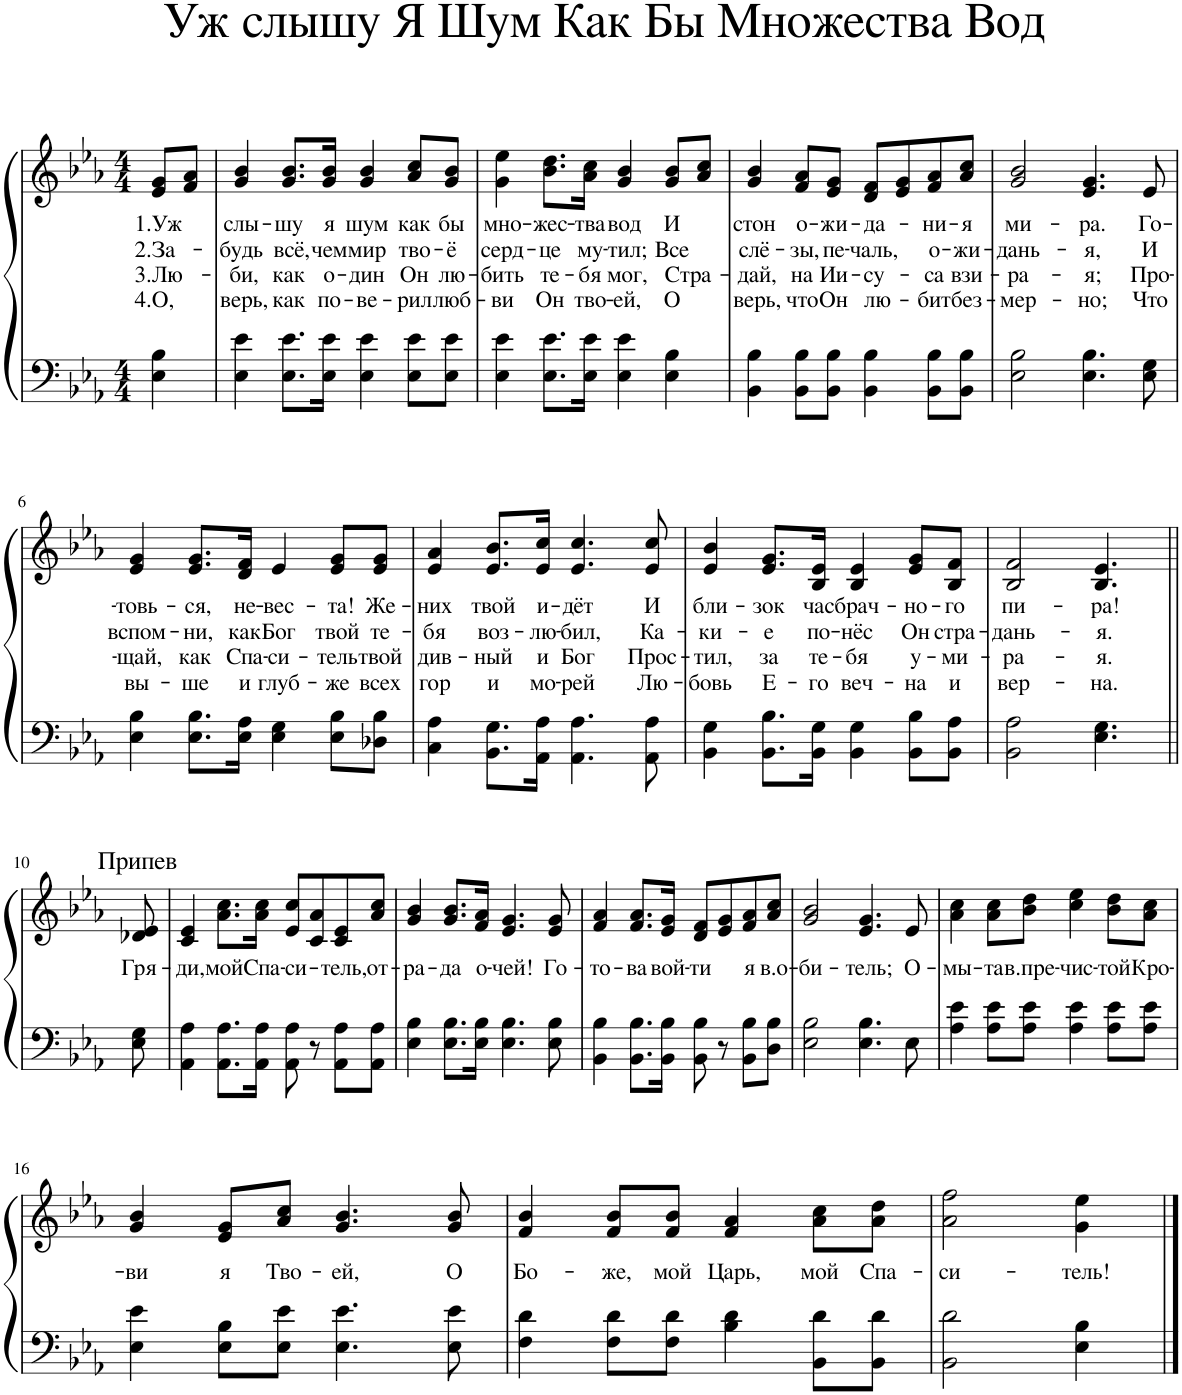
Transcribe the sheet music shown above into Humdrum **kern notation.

**kern	**kern	**text	**text	**text	**text
*part1	*part1	*part1	*part1	*part1	*part1
*staff2	*staff1	*staff1	*staff1	*staff1	*staff1
*I"Piano	*	*	*	*	*
*I'Pno.	*	*	*	*	*
*clefF4	*clefG2	*	*	*	*
*k[b-e-a-]	*k[b-e-a-]	*	*	*	*
*M4/4	*M4/4	*	*	*	*
=1	=1	=1	=1	=1	=1
!	!	!LO:LY:b	!LO:LY:b	!LO:LY:b	!LO:LY:b
4E-\ 4B-\	8e-/ 8g/L	1.Уж	2.За-	3.Лю-	4.О,
.	8f/ 8a-/J	.	.	.	.
=2	=2	=2	=2	=2	=2
!	!	!LO:LY:b	!LO:LY:b	!LO:LY:b	!LO:LY:b
4E-\ 4e-\	4g/ 4b-/	слы-	-будь	-би,	верь,
!	!	!LO:LY:b	!LO:LY:b	!LO:LY:b	!LO:LY:b
8.E-\ 8.e-\L	8.g/ 8.b-/L	-шу	всё,	как	как
!	!	!LO:LY:b	!LO:LY:b	!LO:LY:b	!LO:LY:b
16E-\ 16e-\Jk	16g/ 16b-/Jk	я	чем	о-	по-
!	!	!LO:LY:b	!LO:LY:b	!LO:LY:b	!LO:LY:b
4E-\ 4e-\	4g/ 4b-/	шум	мир	-дин	-ве-
!	!	!LO:LY:b	!LO:LY:b	!LO:LY:b	!LO:LY:b
8E-\ 8e-\L	8a-/ 8cc/L	как	тво-	Он	-рил
!	!	!LO:LY:b	!LO:LY:b	!LO:LY:b	!LO:LY:b
8E-\ 8e-\J	8g/ 8b-/J	бы	-ё	лю-	люб-
=3	=3	=3	=3	=3	=3
!	!	!LO:LY:b	!LO:LY:b	!LO:LY:b	!LO:LY:b
4E-\ 4e-\	4g\ 4ee-\	мно-	серд-	-бить	-ви
!	!	!LO:LY:b	!LO:LY:b	!LO:LY:b	!LO:LY:b
8.E-\ 8.e-\L	8.b-\ 8.dd\L	-жес-	-це	те-	Он
!	!	!LO:LY:b	!LO:LY:b	!LO:LY:b	!LO:LY:b
16E-\ 16e-\Jk	16a-\ 16cc\Jk	-тва	му-	-бя	тво-
!	!	!LO:LY:b	!LO:LY:b	!LO:LY:b	!LO:LY:b
4E-\ 4e-\	4g/ 4b-/	вод	-тил;	мог,	-ей,
!	!	!LO:LY:b	!LO:LY:b	!LO:LY:b	!LO:LY:b
4E-\ 4B-\	8g/ 8b-/L	И	Все	Стра-	О
.	8a-/ 8cc/J	.	.	.	.
=4	=4	=4	=4	=4	=4
!	!	!LO:LY:b	!LO:LY:b	!LO:LY:b	!LO:LY:b
4BB-\ 4B-\	4g/ 4b-/	стон	слё-	-дай,	верь,
!	!	!LO:LY:b	!LO:LY:b	!LO:LY:b	!LO:LY:b
8BB-\ 8B-\L	8f/ 8a-/L	о-	-зы,	на	что
!	!	!LO:LY:b	!LO:LY:b	!LO:LY:b	!LO:LY:b
8BB-\ 8B-\J	8e-/ 8g/J	-жи-	пе-	Ии-	Он
!	!	!LO:LY:b	!LO:LY:b	!LO:LY:b	!LO:LY:b
4BB-\ 4B-\	8d/ 8f/L	-да-	-чаль,	-су-	лю-
.	8e-/ 8g/	.	.	.	.
!	!	!LO:LY:b	!LO:LY:b	!LO:LY:b	!LO:LY:b
8BB-\ 8B-\L	8f/ 8a-/	-ни-	о-	-са	-бит
!	!	!LO:LY:b	!LO:LY:b	!LO:LY:b	!LO:LY:b
8BB-\ 8B-\J	8a-/ 8cc/J	-я	-жи-	взи-	без-
=5	=5	=5	=5	=5	=5
!	!	!LO:LY:b	!LO:LY:b	!LO:LY:b	!LO:LY:b
2E-\ 2B-\	2g/ 2b-/	ми-	-дань-	-ра-	-мер-
!	!	!LO:LY:b	!LO:LY:b	!LO:LY:b	!LO:LY:b
4.E-\ 4.B-\	4.e-/ 4.g/	-ра.	-я,	-я;	-но;
!	!	!LO:LY:b	!LO:LY:b	!LO:LY:b	!LO:LY:b
8E-\ 8G\	8e-/	Го-	И	Про-	Что
!!LO:LB:g=z
=6	=6	=6	=6	=6	=6
!	!	!LO:LY:b	!LO:LY:b	!LO:LY:b	!LO:LY:b
4E-\ 4B-\	4e-/ 4g/	-товь-	вспом-	-щай,	вы-
!	!	!LO:LY:b	!LO:LY:b	!LO:LY:b	!LO:LY:b
8.E-\ 8.B-\L	8.e-/ 8.g/L	-ся,	-ни,	как	-ше
!	!	!LO:LY:b	!LO:LY:b	!LO:LY:b	!LO:LY:b
16E-\ 16A-\Jk	16d/ 16f/Jk	не-	как	Спа-	и
!	!	!LO:LY:b	!LO:LY:b	!LO:LY:b	!LO:LY:b
4E-\ 4G\	4e-/	-вес-	Бог	-си-	глуб-
!	!	!LO:LY:b	!LO:LY:b	!LO:LY:b	!LO:LY:b
8E-\ 8B-\L	8e-/ 8g/L	-та!	твой	-тель	-же
!	!	!LO:LY:b	!LO:LY:b	!LO:LY:b	!LO:LY:b
8D-X\ 8B-\J	8e-/ 8g/J	Же-	те-	твой	всех
=7	=7	=7	=7	=7	=7
!	!	!LO:LY:b	!LO:LY:b	!LO:LY:b	!LO:LY:b
4C\ 4A-\	4e-/ 4a-/	-них	-бя	див-	гор
!	!	!LO:LY:b	!LO:LY:b	!LO:LY:b	!LO:LY:b
8.BB-\ 8.G\L	8.e-/ 8.b-/L	твой	воз-	-ный	и
!	!	!LO:LY:b	!LO:LY:b	!LO:LY:b	!LO:LY:b
16AA-\ 16A-\Jk	16e-/ 16cc/Jk	и-	-лю-	и	мо-
!	!	!LO:LY:b	!LO:LY:b	!LO:LY:b	!LO:LY:b
4.AA-\ 4.A-\	4.e-/ 4.cc/	-дёт	-бил,	Бог	-рей
!	!	!LO:LY:b	!LO:LY:b	!LO:LY:b	!LO:LY:b
8AA-\ 8A-\	8e-/ 8cc/	И	Ка-	Прос-	Лю-
=8	=8	=8	=8	=8	=8
!	!	!LO:LY:b	!LO:LY:b	!LO:LY:b	!LO:LY:b
4BB-\ 4G\	4e-/ 4b-/	бли-	-ки-	-тил,	-бовь
!	!	!LO:LY:b	!LO:LY:b	!LO:LY:b	!LO:LY:b
8.BB-\ 8.B-\L	8.e-/ 8.g/L	-зок	-е	за	Е-
!	!	!LO:LY:b	!LO:LY:b	!LO:LY:b	!LO:LY:b
16BB-\ 16G\Jk	16B-/ 16e-/Jk	час	по-	те-	-го
!	!	!LO:LY:b	!LO:LY:b	!LO:LY:b	!LO:LY:b
4BB-\ 4G\	4B-/ 4e-/	брач-	-нёс	-бя	веч-
!	!	!LO:LY:b	!LO:LY:b	!LO:LY:b	!LO:LY:b
8BB-\ 8B-\L	8e-/ 8g/L	-но-	Он	у-	-на
!	!	!LO:LY:b	!LO:LY:b	!LO:LY:b	!LO:LY:b
8BB-\ 8A-\J	8B-/ 8f/J	-го	стра-	-ми-	и
=9	=9	=9	=9	=9	=9
!	!	!LO:LY:b	!LO:LY:b	!LO:LY:b	!LO:LY:b
2BB-\ 2A-\	2B-/ 2f/	пи-	-дань-	-ра-	вер-
!	!	!LO:LY:b	!LO:LY:b	!LO:LY:b	!LO:LY:b
4.E-\ 4.G\	4.B-/ 4.e-/	-ра!	-я.	-я.	-на.
!!LO:LB:g=z
=10||	=10||	=10||	=10||	=10||	=10||
!	!LO:TX:a:t=Припев	!	!	!	!
!	!	!LO:LY:b	!	!	!
8E-\ 8G\	8d-X/ 8e-/	Гря-	.	.	.
=11	=11	=11	=11	=11	=11
!	!	!LO:LY:b	!	!	!
4AA-\ 4A-\	4c/ 4e-/	-ди,	.	.	.
!	!	!LO:LY:b	!	!	!
8.AA-\ 8.A-\L	8.a-\ 8.cc\L	мой	.	.	.
!	!	!LO:LY:b	!	!	!
16AA-\ 16A-\Jk	16a-\ 16cc\Jk	Спа-	.	.	.
!	!	!LO:LY:b	!	!	!
8AA-\ 8A-\	8e-/ 8cc/L	-си-	.	.	.
8r	8c/ 8a-/	.	.	.	.
!	!	!LO:LY:b	!	!	!
8AA-\ 8A-\L	8c/ 8e-/	-тель,	.	.	.
!	!	!LO:LY:b	!	!	!
8AA-\ 8A-\J	8a-/ 8cc/J	от-	.	.	.
=12	=12	=12	=12	=12	=12
!	!	!LO:LY:b	!	!	!
4E-\ 4B-\	4g/ 4b-/	-ра-	.	.	.
!	!	!LO:LY:b	!	!	!
8.E-\ 8.B-\L	8.g/ 8.b-/L	-да	.	.	.
!	!	!LO:LY:b	!	!	!
16E-\ 16B-\Jk	16f/ 16a-/Jk	о-	.	.	.
!	!	!LO:LY:b	!	!	!
4.E-\ 4.B-\	4.e-/ 4.g/	-чей!	.	.	.
!	!	!LO:LY:b	!	!	!
8E-\ 8B-\	8e-/ 8g/	Го-	.	.	.
=13	=13	=13	=13	=13	=13
!	!	!LO:LY:b	!	!	!
4BB-\ 4B-\	4f/ 4a-/	-то-	.	.	.
!	!	!LO:LY:b	!	!	!
8.BB-\ 8.B-\L	8.f/ 8.a-/L	-ва	.	.	.
!	!	!LO:LY:b	!	!	!
16BB-\ 16B-\Jk	16e-/ 16g/Jk	вой-	.	.	.
!	!	!LO:LY:b	!	!	!
8BB-\ 8B-\	8d/ 8f/L	-ти	.	.	.
8r	8e-/ 8g/	.	.	.	.
!	!	!LO:LY:b	!	!	!
8BB-\ 8B-\L	8f/ 8a-/	я	.	.	.
!	!	!LO:LY:b	!	!	!
8D\ 8B-\J	8a-/ 8cc/J	в.о-	.	.	.
=14	=14	=14	=14	=14	=14
!	!	!LO:LY:b	!	!	!
2E-\ 2B-\	2g/ 2b-/	-би-	.	.	.
!	!	!LO:LY:b	!	!	!
4.E-\ 4.B-\	4.e-/ 4.g/	-тель;	.	.	.
!	!	!LO:LY:b	!	!	!
8E-\	8e-/	О-	.	.	.
=15	=15	=15	=15	=15	=15
!	!	!LO:LY:b	!	!	!
4A-\ 4e-\	4a-\ 4cc\	-мы-	.	.	.
!	!	!LO:LY:b	!	!	!
8A-\ 8e-\L	8a-\ 8cc\L	-та	.	.	.
!	!	!LO:LY:b	!	!	!
8A-\ 8e-\J	8b-\ 8dd\J	в.пре-	.	.	.
!	!	!LO:LY:b	!	!	!
4A-\ 4e-\	4cc\ 4ee-\	-чис-	.	.	.
!	!	!LO:LY:b	!	!	!
8A-\ 8e-\L	8b-\ 8dd\L	-той	.	.	.
!	!	!LO:LY:b	!	!	!
8A-\ 8e-\J	8a-\ 8cc\J	Кро-	.	.	.
!!LO:LB:g=z
=16	=16	=16	=16	=16	=16
!	!	!LO:LY:b	!	!	!
4E-\ 4e-\	4g/ 4b-/	-ви	.	.	.
!	!	!LO:LY:b	!	!	!
8E-\ 8B-\L	8e-/ 8g/L	я	.	.	.
!	!	!LO:LY:b	!	!	!
8E-\ 8e-\J	8a-/ 8cc/J	Тво-	.	.	.
!	!	!LO:LY:b	!	!	!
4.E-\ 4.e-\	4.g/ 4.b-/	-ей,	.	.	.
!	!	!LO:LY:b	!	!	!
8E-\ 8e-\	8g/ 8b-/	О	.	.	.
=17	=17	=17	=17	=17	=17
!	!	!LO:LY:b	!	!	!
4F\ 4d\	4f/ 4b-/	Бо-	.	.	.
!	!	!LO:LY:b	!	!	!
8F\ 8d\L	8f/ 8b-/L	-же,	.	.	.
!	!	!LO:LY:b	!	!	!
8F\ 8d\J	8f/ 8b-/J	мой	.	.	.
!	!	!LO:LY:b	!	!	!
4B-\ 4d\	4f/ 4a-/	Царь,	.	.	.
!	!	!LO:LY:b	!	!	!
8BB-\ 8d\L	8a-\ 8cc\L	мой	.	.	.
!	!	!LO:LY:b	!	!	!
8BB-\ 8d\J	8a-\ 8dd\J	Спа-	.	.	.
=18	=18	=18	=18	=18	=18
!	!	!LO:LY:b	!	!	!
2BB-\ 2d\	2a-\ 2ff\	-си-	.	.	.
!	!	!LO:LY:b	!	!	!
4E-\ 4B-\	4g\ 4ee-\	-тель!	.	.	.
==	==	==	==	==	==
*-	*-	*-	*-	*-	*-
